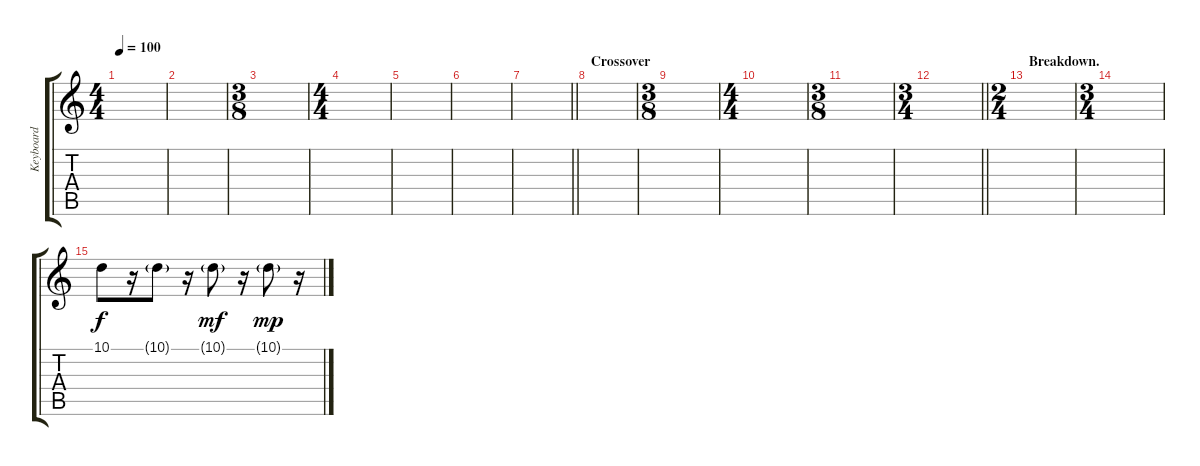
\track ("Keyboard" "Keyboard") {instrument stringensemble2}
\staff {score tabs}
\tuning (E4 B3 G3 D3 A2 D2) {hide}
\ts (4 4)
\tempo 100
\clef g2
\ks c
|
|
\ts (3 8)
|
\ts (4 4)
|
|
|
\barLineRight lightlight
|
\section ("" "Crossover")
|
\ts (3 8)
|
\ts (4 4)
|
\ts (3 8)
|
\ts (3 4)
\barLineRight lightlight
|
\ts (2 4)
\section ("" "Breakdown.")
|
\ts (3 4)
|
10.1.8{instrument synthstrings1} r.16 10.1{g}.8{dy f} r.16 10.1{g}.8{dy mf} r.16 10.1{g}.8{dy mp} r.16
